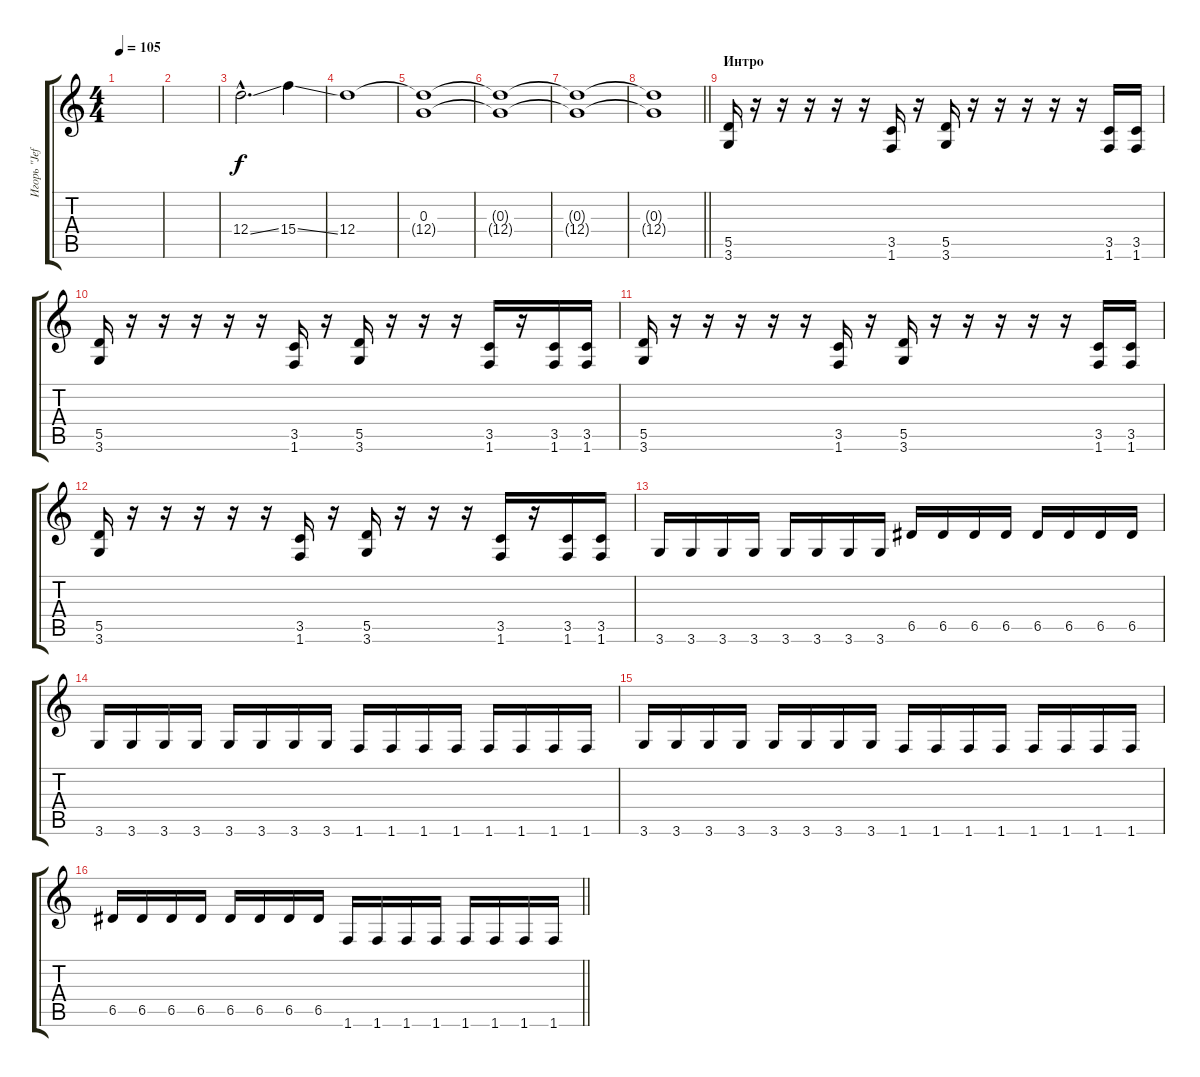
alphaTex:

\track ("Игорь \"Jeff\" Поляков" "Игорь \"Jef") {instrument distortionguitar}
\staff {score tabs}
\tuning (E4 B3 G3 D3 A2 E2) {hide}
\ts (4 4)
\tempo 105
\clef g2
\ks c
|
|
12.4{ss hac}.2{d} 15.4{ss}.4 |
12.4.1{volume 10} |
(0.3 12.4{t}).1 |
(0.3{t} 12.4{t}).1 |
(0.3{t} 12.4{t}).1 |
\barLineRight lightlight
(0.3{t} 12.4{t}).1 |
\section ("" "Интро")
(5.5 3.6).16{volume 15} r.16 r.16 r.16 r.16 r.16 (3.5 1.6).16 r.16 (5.5 3.6).16 r.16 r.16 r.16 r.16 r.16 (3.5 1.6).16 (3.5 1.6).16 |
(5.5 3.6).16 r.16 r.16 r.16 r.16 r.16 (3.5 1.6).16 r.16 (5.5 3.6).16 r.16 r.16 r.16 (3.5 1.6).16 r.16 (3.5 1.6).16 (3.5 1.6).16 |
(5.5 3.6).16 r.16 r.16 r.16 r.16 r.16 (3.5 1.6).16 r.16 (5.5 3.6).16 r.16 r.16 r.16 r.16 r.16 (3.5 1.6).16 (3.5 1.6).16 |
(5.5 3.6).16 r.16 r.16 r.16 r.16 r.16 (3.5 1.6).16 r.16 (5.5 3.6).16 r.16 r.16 r.16 (3.5 1.6).16 r.16 (3.5 1.6).16 (3.5 1.6).16 |
3.6.16 3.6.16 3.6.16 3.6.16 3.6.16 3.6.16 3.6.16 3.6.16 6.5.16 6.5.16 6.5.16 6.5.16 6.5.16 6.5.16 6.5.16 6.5.16 |
3.6.16 3.6.16 3.6.16 3.6.16 3.6.16 3.6.16 3.6.16 3.6.16 1.6.16 1.6.16 1.6.16 1.6.16 1.6.16 1.6.16 1.6.16 1.6.16 |
3.6.16 3.6.16 3.6.16 3.6.16 3.6.16 3.6.16 3.6.16 3.6.16 1.6.16 1.6.16 1.6.16 1.6.16 1.6.16 1.6.16 1.6.16 1.6.16 |
\barLineRight lightlight
6.5.16 6.5.16 6.5.16 6.5.16 6.5.16 6.5.16 6.5.16 6.5.16 1.6.16 1.6.16 1.6.16 1.6.16 1.6.16 1.6.16 1.6.16 1.6.16
